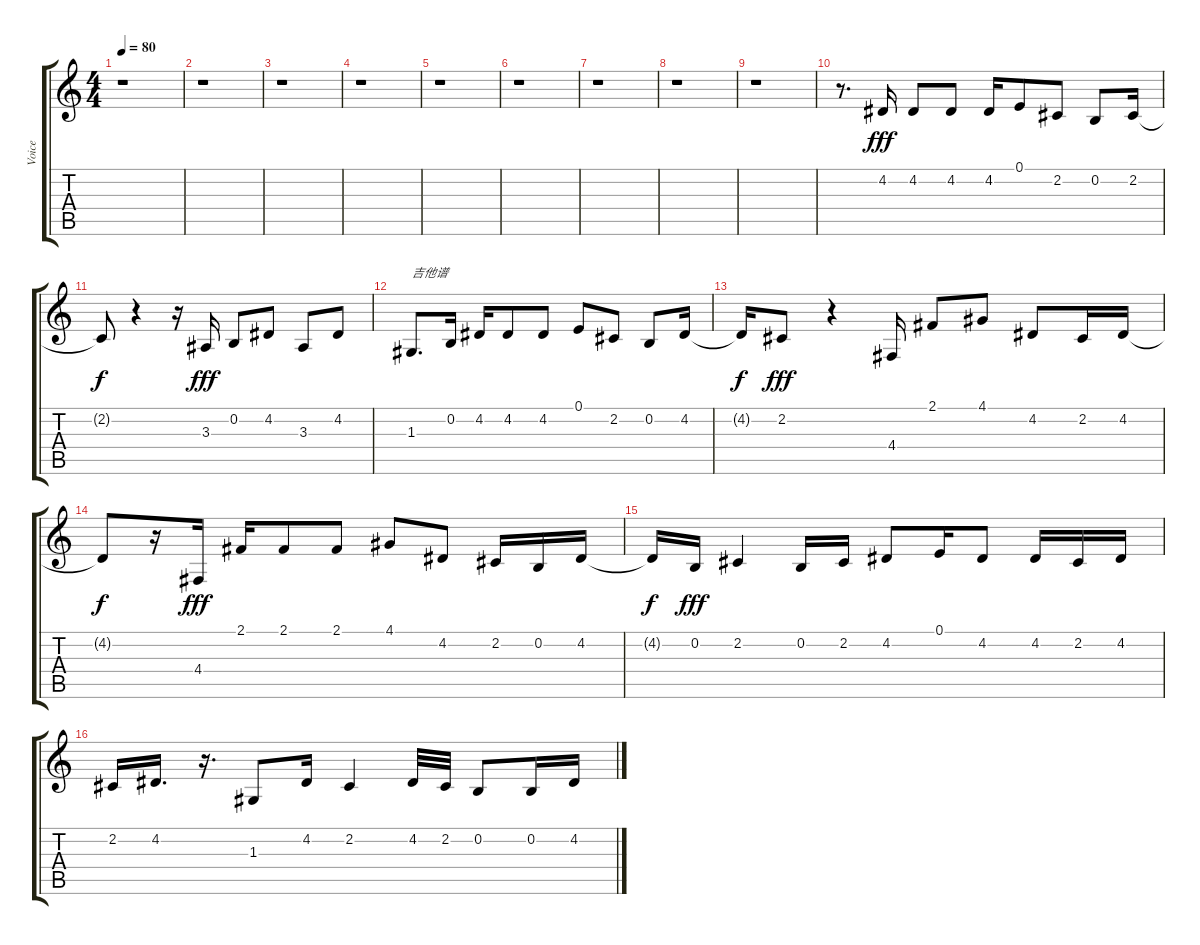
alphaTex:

\track ("Voice" "Voice") {instrument sopranosax}
\staff {score tabs}
\tuning (E4 B3 G3 D3 A2 E2) {hide}
\ts (4 4)
\tempo 80
\clef g2
\ks c
r.1{dy fff instrument sopranosax} |
r.1 |
r.1 |
r.1 |
r.1 |
r.1 |
r.1 |
r.1 |
r.1 |
r.8{d} 4.2.16 4.2.8 4.2.8 4.2.16 0.1.8 2.2.8 0.2.8 2.2.16 |
2.2{t}.8{dy f} r.4 r.16 3.3.16{dy fff} 0.2.8 4.2.8 3.3.8 4.2.8 |
1.3.8{d txt "吉他谱"} 0.2.16 4.2.16 4.2.8 4.2.8 0.1.8 2.2.8 0.2.8 4.2.16 |
4.2{t}.16{dy f} 2.2.8{dy fff} r.4 4.4.16 2.1.8 4.1.8 4.2.8 2.2.16 4.2.16 |
4.2{t}.8{dy f} r.16 4.4.16{dy fff} 2.1.16 2.1.8 2.1.8 4.1.8 4.2.8 2.2.16 0.2.16 4.2.16 |
4.2{t}.16{dy f} 0.2.16{dy fff} 2.2.4 0.2.16 2.2.16 4.2.8 0.1.16 4.2.8 4.2.16 2.2.16 4.2.16 |
2.2.16 4.2.16{d} r.16{d} 1.3.8 4.2.16 2.2.4 4.2.32 2.2.32 0.2.8 0.2.16 4.2.16
